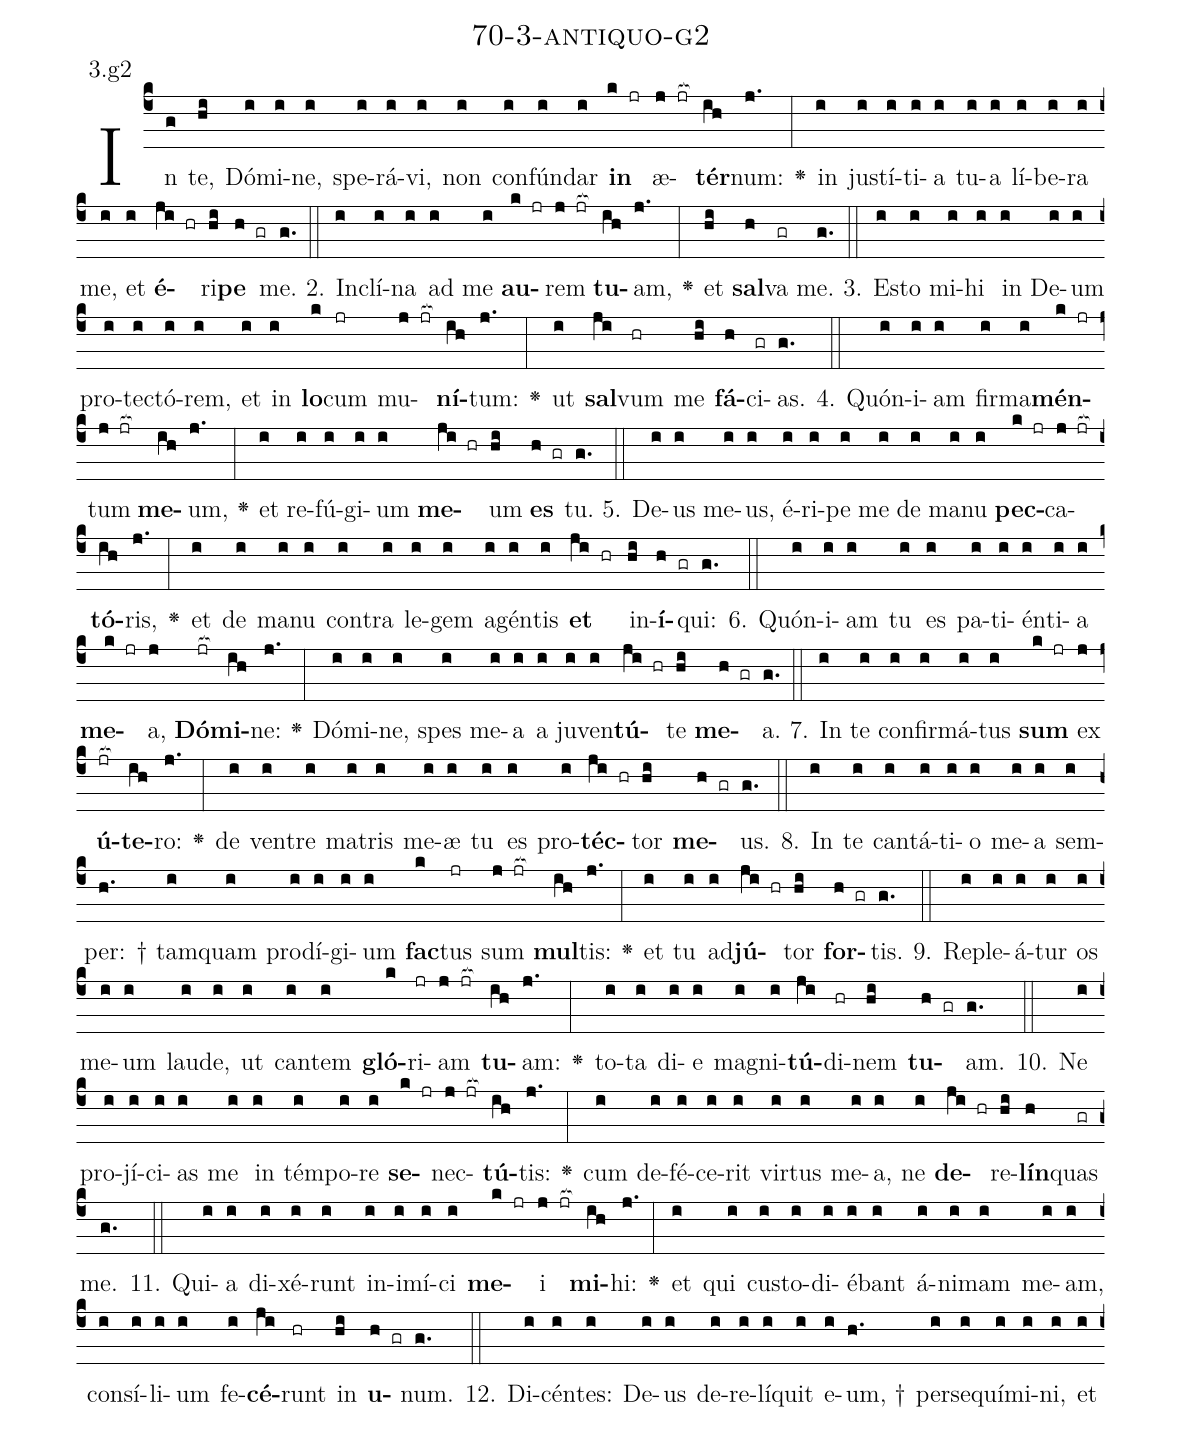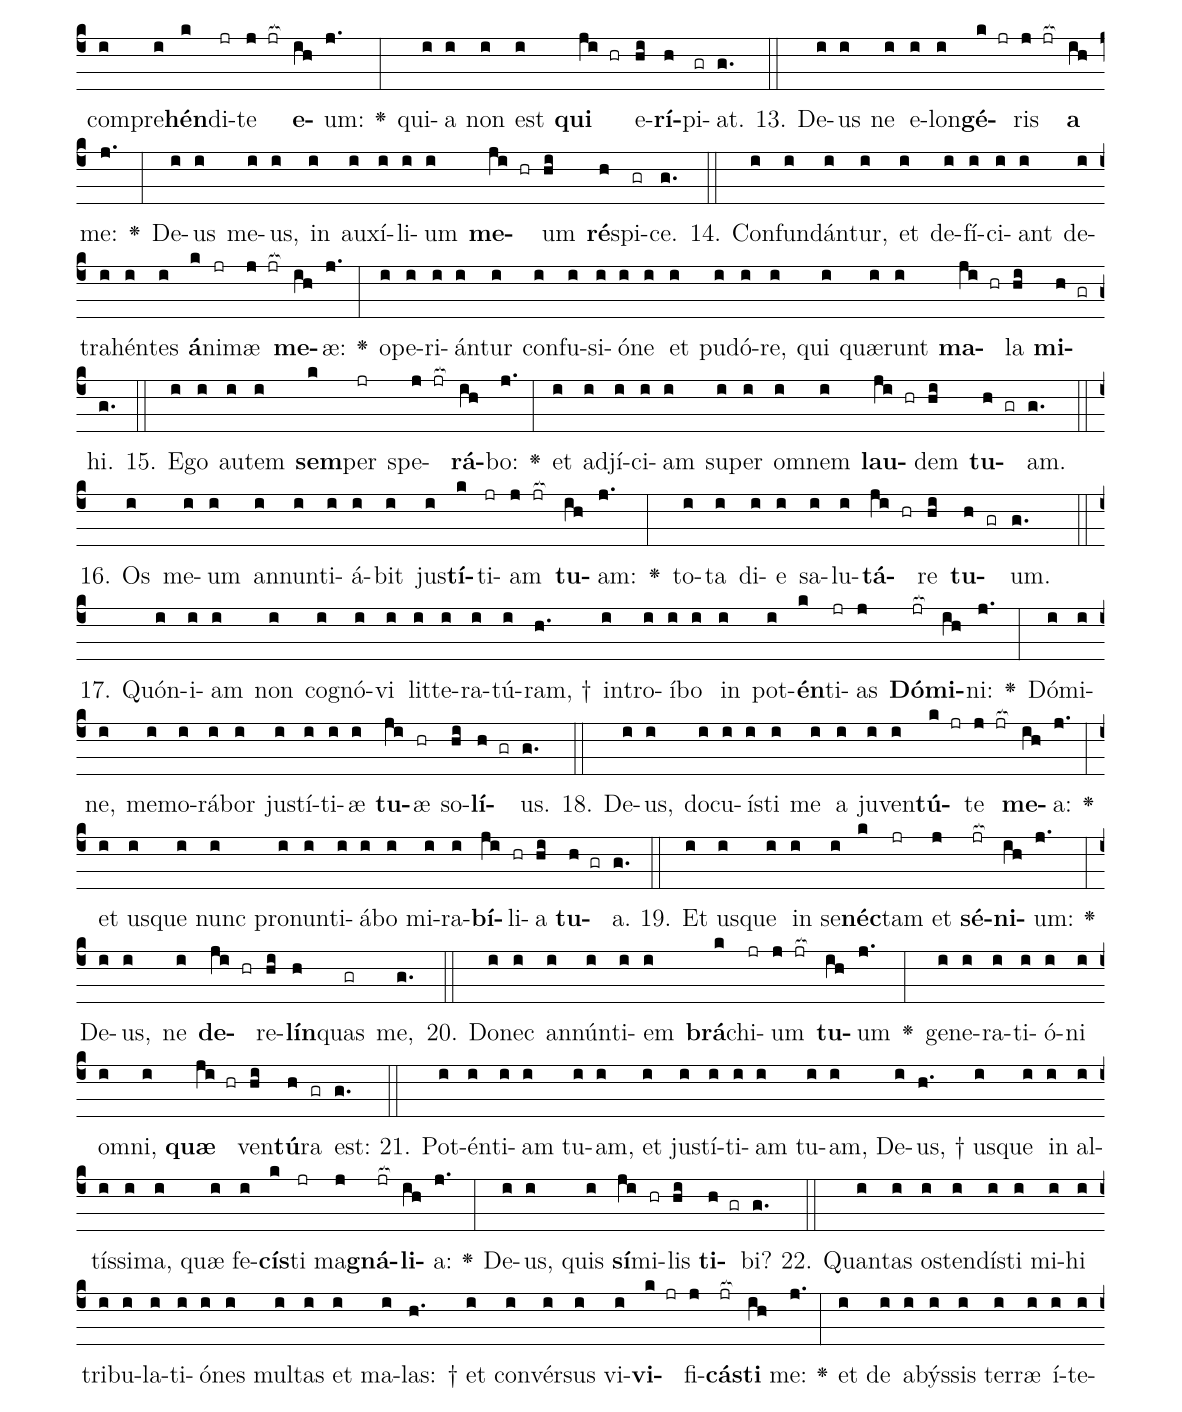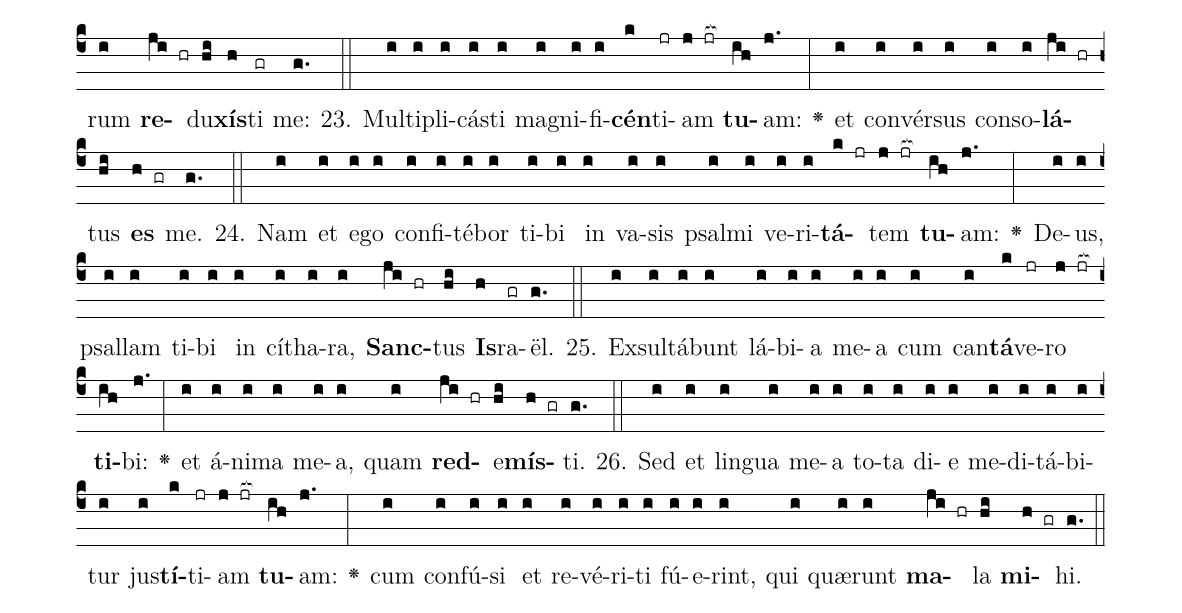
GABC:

name: 70-3-antiquo-g2;
annotation: 3.g2;
%%
(c4)In(g) te,(hi) Dó(i)mi(i)ne,(i) spe(i)rá(i)vi,(i) non(i) con(i)fún(i)dar(i) <b>in</b>(k jr) æ(j jr[ocb:1{])<b>tér</b>(ih[ocb:0}])num:(j.) <v>\greheightstar</v>(:) in(i) jus(i)tí(i)ti(i)a(i) tu(i)a(i) lí(i)be(i)ra(i) me,(i) et(i) <b>é</b>(ji hr)ri(hi)<b>pe</b>(h gr) me.(g.) (::)
2. In(i)clí(i)na(i) ad(i) me(i) <b>au</b>(k jr)rem(j jr[ocb:1{]) <b>tu</b>(ih[ocb:0}])am,(j.) <v>\greheightstar</v>(:) et(hi) <b>sal</b>(h)va(gr) me.(g.) (::)
3. Es(i)to(i) mi(i)hi(i) in(i) De(i)um(i) pro(i)tec(i)tó(i)rem,(i) et(i) in(i) <b>lo</b>(k)cum(jr) mu(j jr[ocb:1{])<b>ní</b>(ih[ocb:0}])tum:(j.) <v>\greheightstar</v>(:) ut(i) <b>sal</b>(ji)vum(hr) me(hi) <b>fá</b>(h)ci(gr)as.(g.) (::)
4. Quón(i)i(i)am(i) fir(i)ma(i)<b>mén</b>(k jr)tum(j jr[ocb:1{]) <b>me</b>(ih[ocb:0}])um,(j.) <v>\greheightstar</v>(:) et(i) re(i)fú(i)gi(i)um(i) <b>me</b>(ji hr)um(hi) <b>es</b>(h gr) tu.(g.) (::)
5. De(i)us(i) me(i)us,(i) é(i)ri(i)pe(i) me(i) de(i) ma(i)nu(i) <b>pec</b>(k jr)ca(j jr[ocb:1{])<b>tó</b>(ih[ocb:0}])ris,(j.) <v>\greheightstar</v>(:) et(i) de(i) ma(i)nu(i) con(i)tra(i) le(i)gem(i) a(i)gén(i)tis(i) <b>et</b>(ji hr) in(hi)<b>í</b>(h gr)qui:(g.) (::)
6. Quón(i)i(i)am(i) tu(i) es(i) pa(i)ti(i)én(i)ti(i)a(i) <b>me</b>(k jr)a,(j) <b>Dó</b>(jr[ocb:1{])<b>mi</b>(ih[ocb:0}])ne:(j.) <v>\greheightstar</v>(:) Dó(i)mi(i)ne,(i) spes(i) me(i)a(i) a(i) ju(i)ven(i)<b>tú</b>(ji hr)te(hi) <b>me</b>(h gr)a.(g.) (::)
7. In(i) te(i) con(i)fir(i)má(i)tus(i) <b>sum</b>(k jr) ex(j) <b>ú</b>(jr[ocb:1{])<b>te</b>(ih[ocb:0}])ro:(j.) <v>\greheightstar</v>(:) de(i) ven(i)tre(i) ma(i)tris(i) me(i)æ(i) tu(i) es(i) pro(i)<b>téc</b>(ji hr)tor(hi) <b>me</b>(h gr)us.(g.) (::)
8. In(i) te(i) can(i)tá(i)ti(i)o(i) me(i)a(i) sem(i)per: †(h.) tam(i)quam(i) prod(i)í(i)gi(i)um(i) <b>fac</b>(k)tus(jr) sum(j jr[ocb:1{]) <b>mul</b>(ih[ocb:0}])tis:(j.) <v>\greheightstar</v>(:) et(i) tu(i) ad(i)<b>jú</b>(ji hr)tor(hi) <b>for</b>(h gr)tis.(g.) (::)
9. Re(i)ple(i)á(i)tur(i) os(i) me(i)um(i) lau(i)de,(i) ut(i) can(i)tem(i) <b>gló</b>(k)ri(jr)am(j jr[ocb:1{]) <b>tu</b>(ih[ocb:0}])am:(j.) <v>\greheightstar</v>(:) to(i)ta(i) di(i)e(i) ma(i)gni(i)<b>tú</b>(ji)di(hr)nem(hi) <b>tu</b>(h gr)am.(g.) (::)
10. Ne(i) pro(i)jí(i)ci(i)as(i) me(i) in(i) tém(i)po(i)re(i) <b>se</b>(k jr)nec(j jr[ocb:1{])<b>tú</b>(ih[ocb:0}])tis:(j.) <v>\greheightstar</v>(:) cum(i) de(i)fé(i)ce(i)rit(i) vir(i)tus(i) me(i)a,(i) ne(i) <b>de</b>(ji hr)re(hi)<b>lín</b>(h)quas(gr) me.(g.) (::)
11. Qui(i)a(i) di(i)xé(i)runt(i) in(i)i(i)mí(i)ci(i) <b>me</b>(k jr)i(j jr[ocb:1{]) <b>mi</b>(ih[ocb:0}])hi:(j.) <v>\greheightstar</v>(:) et(i) qui(i) cus(i)to(i)di(i)é(i)bant(i) á(i)ni(i)mam(i) me(i)am,(i) con(i)sí(i)li(i)um(i) fe(i)<b>cé</b>(ji)runt(hr) in(hi) <b>u</b>(h gr)num.(g.) (::)
12. Di(i)cén(i)tes:(i) De(i)us(i) de(i)re(i)lí(i)quit(i) e(i)um, †(h.) per(i)se(i)quí(i)mi(i)ni,(i) et(i) com(i)pre(i)<b>hén</b>(k)di(jr)te(j jr[ocb:1{]) <b>e</b>(ih[ocb:0}])um:(j.) <v>\greheightstar</v>(:) qui(i)a(i) non(i) est(i) <b>qui</b>(ji hr) e(hi)<b>rí</b>(h)pi(gr)at.(g.) (::)
13. De(i)us(i) ne(i) e(i)lon(i)<b>gé</b>(k jr)ris(j jr[ocb:1{]) <b>a</b>(ih[ocb:0}]) me:(j.) <v>\greheightstar</v>(:) De(i)us(i) me(i)us,(i) in(i) au(i)xí(i)li(i)um(i) <b>me</b>(ji hr)um(hi) <b>ré</b>(h)spi(gr)ce.(g.) (::)
14. Con(i)fun(i)dán(i)tur,(i) et(i) de(i)fí(i)ci(i)ant(i) de(i)tra(i)hén(i)tes(i) <b>á</b>(k)ni(jr)mæ(j jr[ocb:1{]) <b>me</b>(ih[ocb:0}])æ:(j.) <v>\greheightstar</v>(:) o(i)pe(i)ri(i)án(i)tur(i) con(i)fu(i)si(i)ó(i)ne(i) et(i) pu(i)dó(i)re,(i) qui(i) quæ(i)runt(i) <b>ma</b>(ji hr)la(hi) <b>mi</b>(h gr)hi.(g.) (::)
15. E(i)go(i) au(i)tem(i) <b>sem</b>(k)per(jr) spe(j jr[ocb:1{])<b>rá</b>(ih[ocb:0}])bo:(j.) <v>\greheightstar</v>(:) et(i) ad(i)jí(i)ci(i)am(i) su(i)per(i) om(i)nem(i) <b>lau</b>(ji hr)dem(hi) <b>tu</b>(h gr)am.(g.) (::)
16. Os(i) me(i)um(i) an(i)nun(i)ti(i)á(i)bit(i) jus(i)<b>tí</b>(k)ti(jr)am(j jr[ocb:1{]) <b>tu</b>(ih[ocb:0}])am:(j.) <v>\greheightstar</v>(:) to(i)ta(i) di(i)e(i) sa(i)lu(i)<b>tá</b>(ji hr)re(hi) <b>tu</b>(h gr)um.(g.) (::)
17. Quón(i)i(i)am(i) non(i) co(i)gnó(i)vi(i) lit(i)te(i)ra(i)tú(i)ram, †(h.) in(i)tro(i)í(i)bo(i) in(i) pot(i)<b>én</b>(k)ti(jr)as(j) <b>Dó</b>(jr[ocb:1{])<b>mi</b>(ih[ocb:0}])ni:(j.) <v>\greheightstar</v>(:) Dó(i)mi(i)ne,(i) me(i)mo(i)rá(i)bor(i) jus(i)tí(i)ti(i)æ(i) <b>tu</b>(ji)æ(hr) so(hi)<b>lí</b>(h gr)us.(g.) (::)
18. De(i)us,(i) do(i)cu(i)ís(i)ti(i) me(i) a(i) ju(i)ven(i)<b>tú</b>(k jr)te(j jr[ocb:1{]) <b>me</b>(ih[ocb:0}])a:(j.) <v>\greheightstar</v>(:) et(i) us(i)que(i) nunc(i) pro(i)nun(i)ti(i)á(i)bo(i) mi(i)ra(i)<b>bí</b>(ji)li(hr)a(hi) <b>tu</b>(h gr)a.(g.) (::)
19. Et(i) us(i)que(i) in(i) se(i)<b>néc</b>(k)tam(jr) et(j) <b>sé</b>(jr[ocb:1{])<b>ni</b>(ih[ocb:0}])um:(j.) <v>\greheightstar</v>(:) De(i)us,(i) ne(i) <b>de</b>(ji hr)re(hi)<b>lín</b>(h)quas(gr) me,(g.) (::)
20. Do(i)nec(i) an(i)nún(i)ti(i)em(i) <b>brá</b>(k)chi(jr)um(j jr[ocb:1{]) <b>tu</b>(ih[ocb:0}])um(j.) <v>\greheightstar</v>(:) ge(i)ne(i)ra(i)ti(i)ó(i)ni(i) om(i)ni,(i) <b>quæ</b>(ji hr) ven(hi)<b>tú</b>(h)ra(gr) est:(g.) (::)
21. Pot(i)én(i)ti(i)am(i) tu(i)am,(i) et(i) jus(i)tí(i)ti(i)am(i) tu(i)am,(i) De(i)us, †(h.) us(i)que(i) in(i) al(i)tís(i)si(i)ma,(i) quæ(i) fe(i)<b>cís</b>(k)ti(jr) ma(j)<b>gná</b>(jr[ocb:1{])<b>li</b>(ih[ocb:0}])a:(j.) <v>\greheightstar</v>(:) De(i)us,(i) quis(i) <b>sí</b>(ji)mi(hr)lis(hi) <b>ti</b>(h gr)bi?(g.) (::)
22. Quan(i)tas(i) os(i)ten(i)dís(i)ti(i) mi(i)hi(i) tri(i)bu(i)la(i)ti(i)ó(i)nes(i) mul(i)tas(i) et(i) ma(i)las: †(h.) et(i) con(i)vér(i)sus(i) vi(i)<b>vi</b>(k jr)fi(j)<b>cás</b>(jr[ocb:1{])<b>ti</b>(ih[ocb:0}]) me:(j.) <v>\greheightstar</v>(:) et(i) de(i) a(i)býs(i)sis(i) ter(i)ræ(i) í(i)te(i)rum(i) <b>re</b>(ji hr)du(hi)<b>xís</b>(h)ti(gr) me:(g.) (::)
23. Mul(i)ti(i)pli(i)cás(i)ti(i) ma(i)gni(i)fi(i)<b>cén</b>(k)ti(jr)am(j jr[ocb:1{]) <b>tu</b>(ih[ocb:0}])am:(j.) <v>\greheightstar</v>(:) et(i) con(i)vér(i)sus(i) con(i)so(i)<b>lá</b>(ji hr)tus(hi) <b>es</b>(h gr) me.(g.) (::)
24. Nam(i) et(i) e(i)go(i) con(i)fi(i)té(i)bor(i) ti(i)bi(i) in(i) va(i)sis(i) psal(i)mi(i) ve(i)ri(i)<b>tá</b>(k jr)tem(j jr[ocb:1{]) <b>tu</b>(ih[ocb:0}])am:(j.) <v>\greheightstar</v>(:) De(i)us,(i) psal(i)lam(i) ti(i)bi(i) in(i) cí(i)tha(i)ra,(i) <b>Sanc</b>(ji hr)tus(hi) <b>Is</b>(h)ra(gr)ël.(g.) (::)
25. Ex(i)sul(i)tá(i)bunt(i) lá(i)bi(i)a(i) me(i)a(i) cum(i) can(i)<b>tá</b>(k)ve(jr)ro(j jr[ocb:1{]) <b>ti</b>(ih[ocb:0}])bi:(j.) <v>\greheightstar</v>(:) et(i) á(i)ni(i)ma(i) me(i)a,(i) quam(i) <b>red</b>(ji hr)e(hi)<b>mís</b>(h gr)ti.(g.) (::)
26. Sed(i) et(i) lin(i)gua(i) me(i)a(i) to(i)ta(i) di(i)e(i) me(i)di(i)tá(i)bi(i)tur(i) jus(i)<b>tí</b>(k)ti(jr)am(j jr[ocb:1{]) <b>tu</b>(ih[ocb:0}])am:(j.) <v>\greheightstar</v>(:) cum(i) con(i)fú(i)si(i) et(i) re(i)vé(i)ri(i)ti(i) fú(i)e(i)rint,(i) qui(i) quæ(i)runt(i) <b>ma</b>(ji hr)la(hi) <b>mi</b>(h gr)hi.(g.) (::)
